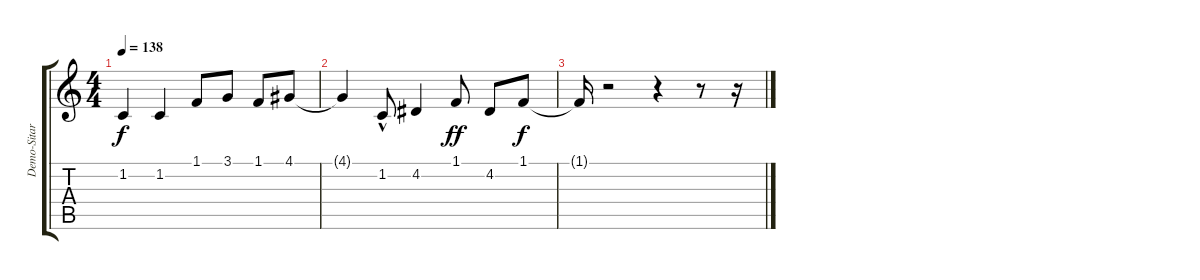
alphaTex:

\track ("Demo-Sitar" "Demo-Sitar") {instrument koto}
\staff {score tabs}
\tuning (E4 B3 G3 D3 A2 E2) {hide}
\ts (4 4)
\tempo 138
\clef g2
\ks c
1.2.4{dy f} 1.2.4 1.1.8 3.1.8 1.1.8 4.1.8 |
4.1{t}.4 1.2{hac}.8 4.2.4 1.1.8{dy ff} 4.2.8 1.1.8{dy f} |
1.1{t}.16 r.2 r.4 r.8 r.16
